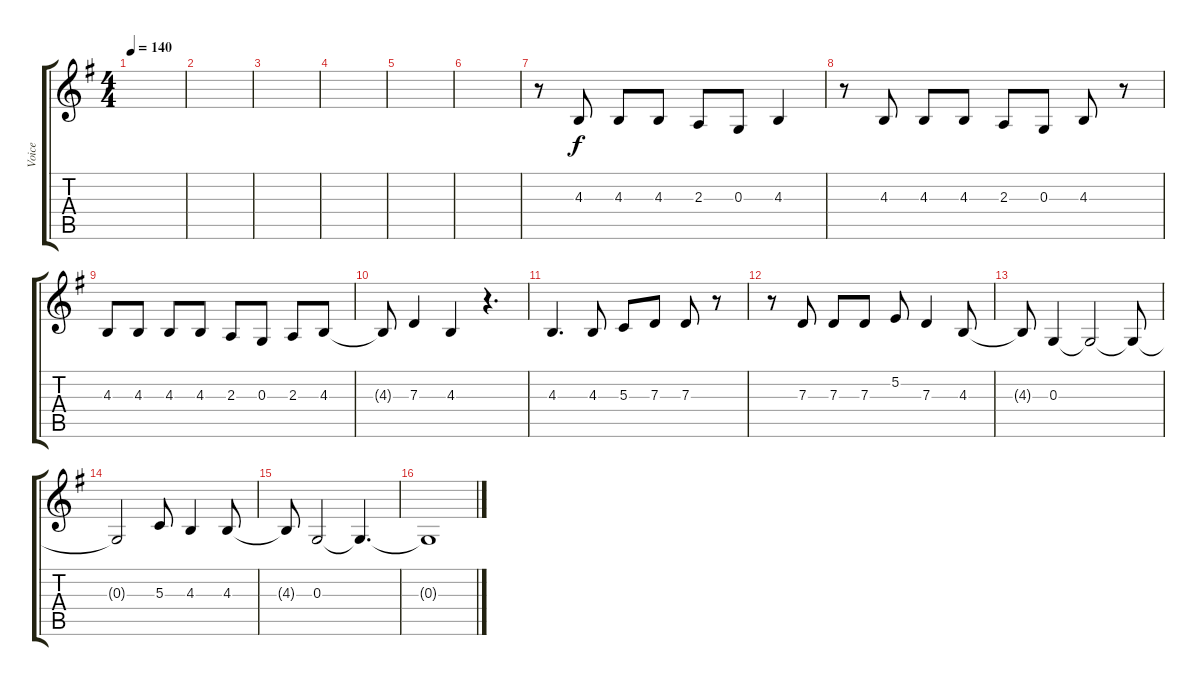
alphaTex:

\track ("Voice" "Voice") {instrument lead2sawtooth}
\staff {score tabs}
\tuning (E4 B3 G3 D3 A2 E2) {hide}
\ts (4 4)
\tempo 140
\clef g2
\ks g
|
|
|
|
|
|
r.8{volume 16} 4.3.8 4.3.8 4.3.8 2.3.8 0.3.8 4.3.4 |
r.8 4.3.8 4.3.8 4.3.8 2.3.8 0.3.8 4.3.8 r.8 |
4.3.8 4.3.8 4.3.8 4.3.8 2.3.8 0.3.8 2.3.8 4.3.8 |
4.3{t}.8 7.3.4 4.3.4 r.4{d} |
4.3.4{d} 4.3.8 5.3.8 7.3.8 7.3.8 r.8 |
r.8 7.3.8 7.3.8 7.3.8 5.2.8 7.3.4 4.3.8 |
4.3{t}.8 0.3.4 0.3{t}.2 0.3{t}.8 |
0.3{t}.2 5.3.8 4.3.4 4.3.8 |
4.3{t}.8 0.3.2 0.3{t}.4{d} |
0.3{t}.1
